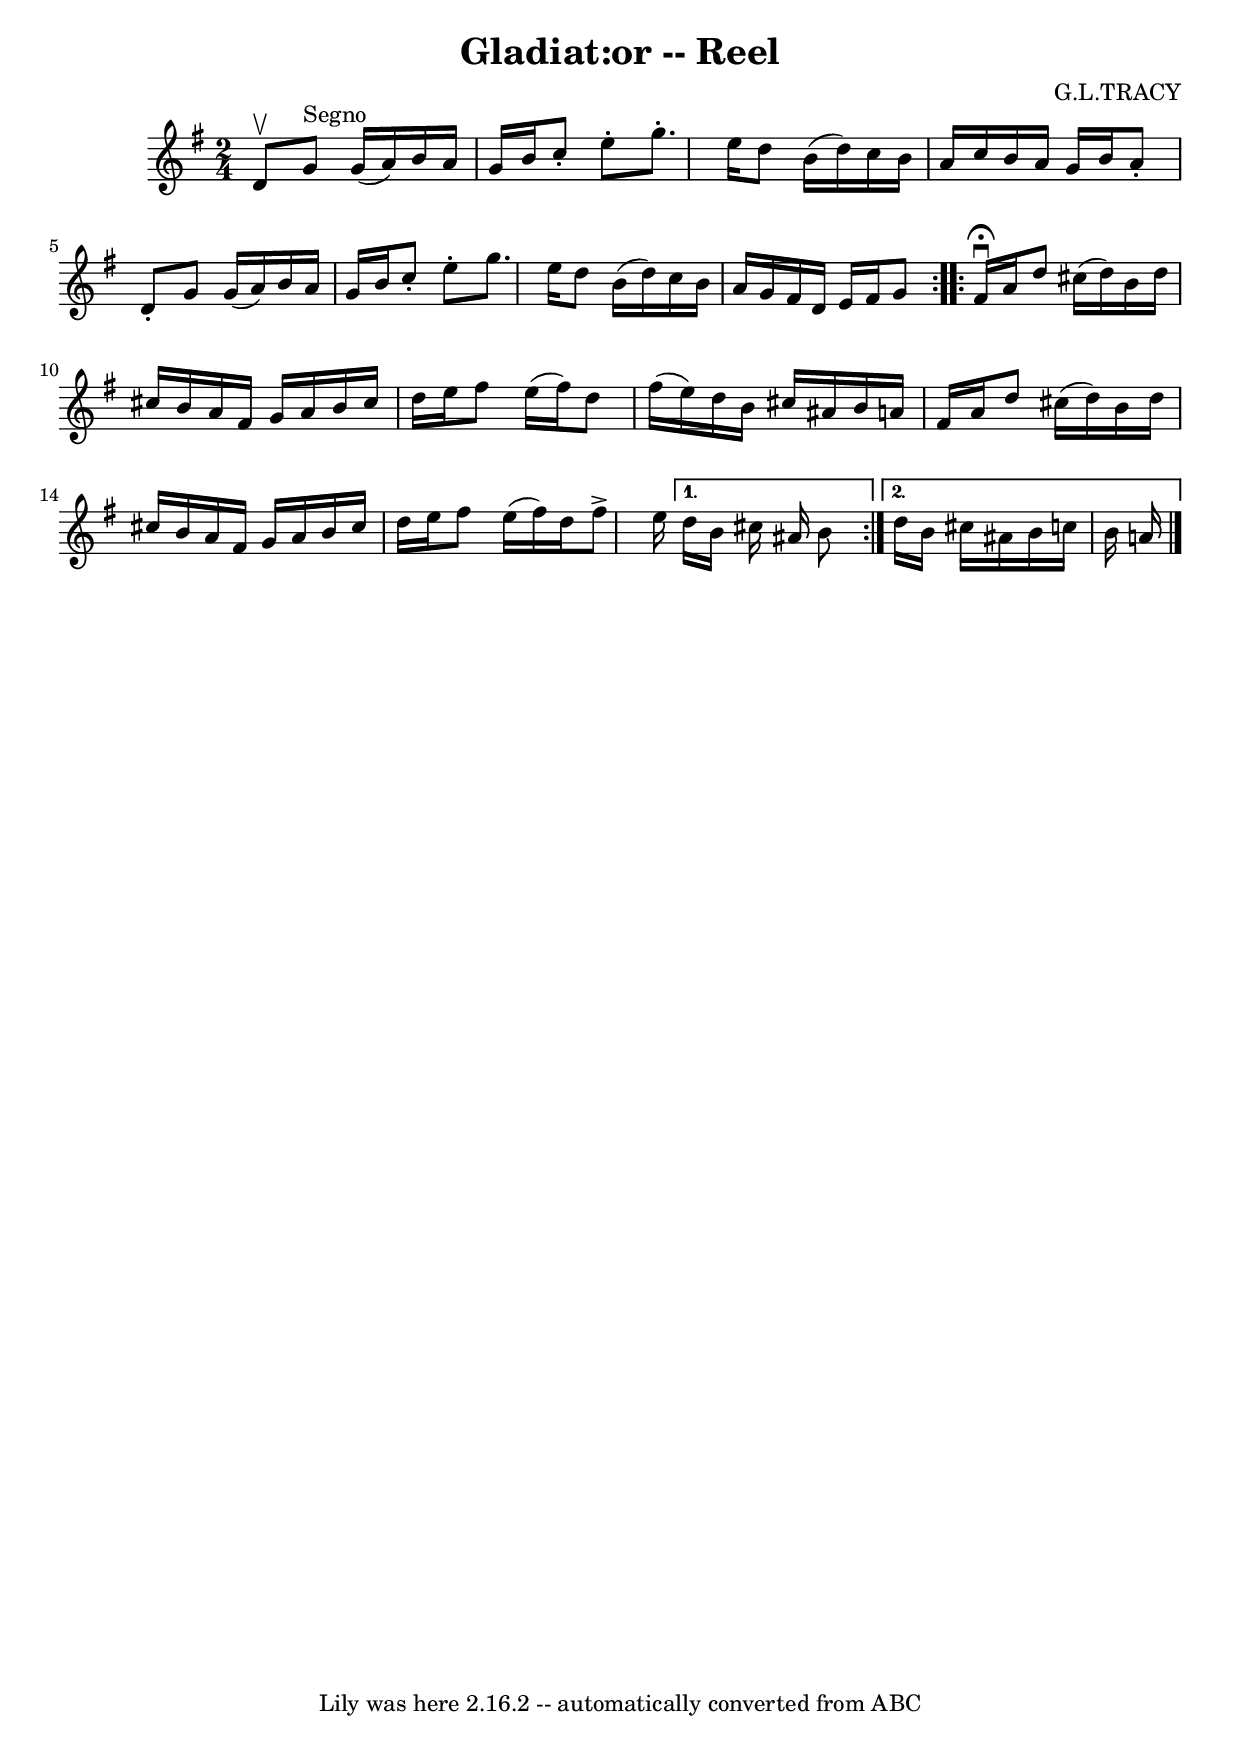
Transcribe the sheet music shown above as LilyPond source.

\version "2.16.2"
\include "Mammoth.ily"
\header {
  %% book = "Ryan's Mammoth Collection"
  composer = "G.L.TRACY"
  crossRefNumber = "1"
  footnotes = "\\\\286"
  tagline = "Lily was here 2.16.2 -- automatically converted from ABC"
  title = "Gladiat:or -- Reel"

}
voicedefault =  {



  \repeat volta 2 {

    \time 2/4 
    \key g \major
    d'8^\upbow   |
    g'8^"Segno" g'16 (
    a'16) b'16 a'16 g'16 b'16    |
    c''8-. e''8-. g''8.-. e''16    |
    d''8 b'16 (d''16) c''16 b'16 a'16    
    c''16    |
    b'16 a'16 g'16 b'16 a'8-. d'8-.   |
    
    g'8 g'16 (a'16) b'16 a'16 g'16 b'16    |
    c''8-. e''8-. g''8. e''16    |
    d''8 b'16 (d''16) c''16  
    b'16 a'16 g'16    |
    fis'16 d'16 e'16 fis'16 g'8    

  }     
  \repeat volta 2 {
    fis'16^\fermata^\downbow a'16  |
    d''8   
    cis''16 (d''16) b'16 d''16 cis''!16 b'16    |
    a'16   
    fis'16 g'16 a'16 b'16 cis''16 d''16 e''16    |
    
    fis''8 e''16 (fis''16) d''8 fis''16 (e''16)   |
    
    d''16 b'16 cis''16 ais'16 b'16 a'!16 fis'16 a'16    
    |
    d''8 cis''16 (d''16) b'16 d''16 cis''16 b'16   
    |
    a'16 fis'16 g'16 a'16 b'16 cis''16 d''16 e''16 
    |
    fis''8 e''16 (fis''16) d''16 fis''8^\accent   
    e''16    
  } \alternative{{ d''16 b'16 cis''16 ais'16 b'8  
		 } {   
		   d''16 b'16 cis''16 ais'16 b'16 c''!16 b'16 a'!16      
		   \bar "|."   
		 }
	       }

}

\score{
  <<

    \context Staff="default"
    {
      \voicedefault 
      
    }

  >>
  \layout {
    
  }
  \midi {
  }

}
